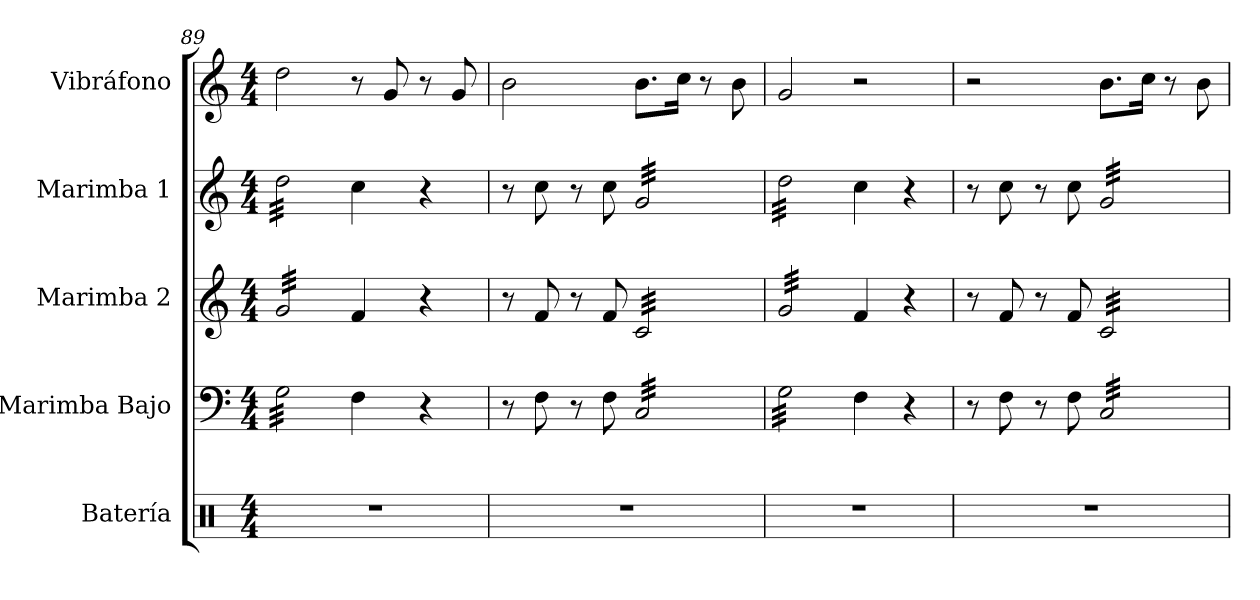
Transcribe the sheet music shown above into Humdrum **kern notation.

**kern	**kern	**kern	**kern	**kern
*part5	*part4	*part3	*part2	*part1
*staff5	*staff4	*staff3	*staff2	*staff1
*I"Batería	*I"Marimba Bajo	*I"Marimba 2	*I"Marimba 1	*I"Vibráfono
*I'Bat.	*I'Mrm. B.	*I'Mrm. 2	*I'Mrm. 1	*I'Vib.
!!LO:PB:g=z
*clefX	*clefF4	*clefG2	*clefG2	*clefG2
*k[]	*k[]	*k[]	*k[]	*k[]
*M4/4	*M4/4	*M4/4	*M4/4	*M4/4
=89	=89	=89	=89	=89
*	*tremolo	*	*	*
*	*	*tremolo	*	*
*	*	*	*tremolo	*
1r	32G\LLL	32g/LLL	32dd\LLL	2dd\
.	32G\	32g/	32dd\	.
.	32G\	32g/	32dd\	.
.	32G\	32g/	32dd\	.
.	32G\	32g/	32dd\	.
.	32G\	32g/	32dd\	.
.	32G\	32g/	32dd\	.
.	32G\	32g/	32dd\	.
.	32G\	32g/	32dd\	.
.	32G\	32g/	32dd\	.
.	32G\	32g/	32dd\	.
.	32G\	32g/	32dd\	.
.	32G\	32g/	32dd\	.
.	32G\	32g/	32dd\	.
.	32G\	32g/	32dd\	.
.	32G\JJJ	32g/JJJ	32dd\JJJ	.
*	*	*	*Xtremolo	*
*	*	*Xtremolo	*	*
*	*Xtremolo	*	*	*
.	4F\	4f/	4cc\	8r
.	.	.	.	8g/
.	4r	4r	4r	8r
.	.	.	.	8g/
=90	=90	=90	=90	=90
1r	8r	8r	8r	2b\
.	8F\	8f/	8cc\	.
.	8r	8r	8r	.
.	8F\	8f/	8cc\	.
*	*tremolo	*	*	*
*	*	*tremolo	*	*
*	*	*	*tremolo	*
.	32C/LLL	32c/LLL	32g/LLL	8.b\L
.	32C/	32c/	32g/	.
.	32C/	32c/	32g/	.
.	32C/	32c/	32g/	.
.	32C/	32c/	32g/	.
.	32C/	32c/	32g/	.
.	32C/	32c/	32g/	16cc\Jk
.	32C/	32c/	32g/	.
.	32C/	32c/	32g/	8r
.	32C/	32c/	32g/	.
.	32C/	32c/	32g/	.
.	32C/	32c/	32g/	.
.	32C/	32c/	32g/	8b\
.	32C/	32c/	32g/	.
.	32C/	32c/	32g/	.
.	32C/JJJ	32c/JJJ	32g/JJJ	.
=91	=91	=91	=91	=91
1r	32G\LLL	32g/LLL	32dd\LLL	2g/
.	32G\	32g/	32dd\	.
.	32G\	32g/	32dd\	.
.	32G\	32g/	32dd\	.
.	32G\	32g/	32dd\	.
.	32G\	32g/	32dd\	.
.	32G\	32g/	32dd\	.
.	32G\	32g/	32dd\	.
.	32G\	32g/	32dd\	.
.	32G\	32g/	32dd\	.
.	32G\	32g/	32dd\	.
.	32G\	32g/	32dd\	.
.	32G\	32g/	32dd\	.
.	32G\	32g/	32dd\	.
.	32G\	32g/	32dd\	.
.	32G\JJJ	32g/JJJ	32dd\JJJ	.
*	*	*	*Xtremolo	*
*	*	*Xtremolo	*	*
*	*Xtremolo	*	*	*
.	4F\	4f/	4cc\	2r
.	4r	4r	4r	.
=92	=92	=92	=92	=92
1r	8r	8r	8r	2r
.	8F\	8f/	8cc\	.
.	8r	8r	8r	.
.	8F\	8f/	8cc\	.
*	*tremolo	*	*	*
*	*	*tremolo	*	*
*	*	*	*tremolo	*
.	32C/LLL	32c/LLL	32g/LLL	8.b\L
.	32C/	32c/	32g/	.
.	32C/	32c/	32g/	.
.	32C/	32c/	32g/	.
.	32C/	32c/	32g/	.
.	32C/	32c/	32g/	.
.	32C/	32c/	32g/	16cc\Jk
.	32C/	32c/	32g/	.
.	32C/	32c/	32g/	8r
.	32C/	32c/	32g/	.
.	32C/	32c/	32g/	.
.	32C/	32c/	32g/	.
.	32C/	32c/	32g/	8b\
.	32C/	32c/	32g/	.
.	32C/	32c/	32g/	.
.	32C/JJJ	32c/JJJ	32g/JJJ	.
*	*	*	*Xtremolo	*
*	*	*Xtremolo	*	*
*	*Xtremolo	*	*	*
=	=	=	=	=
*-	*-	*-	*-	*-
